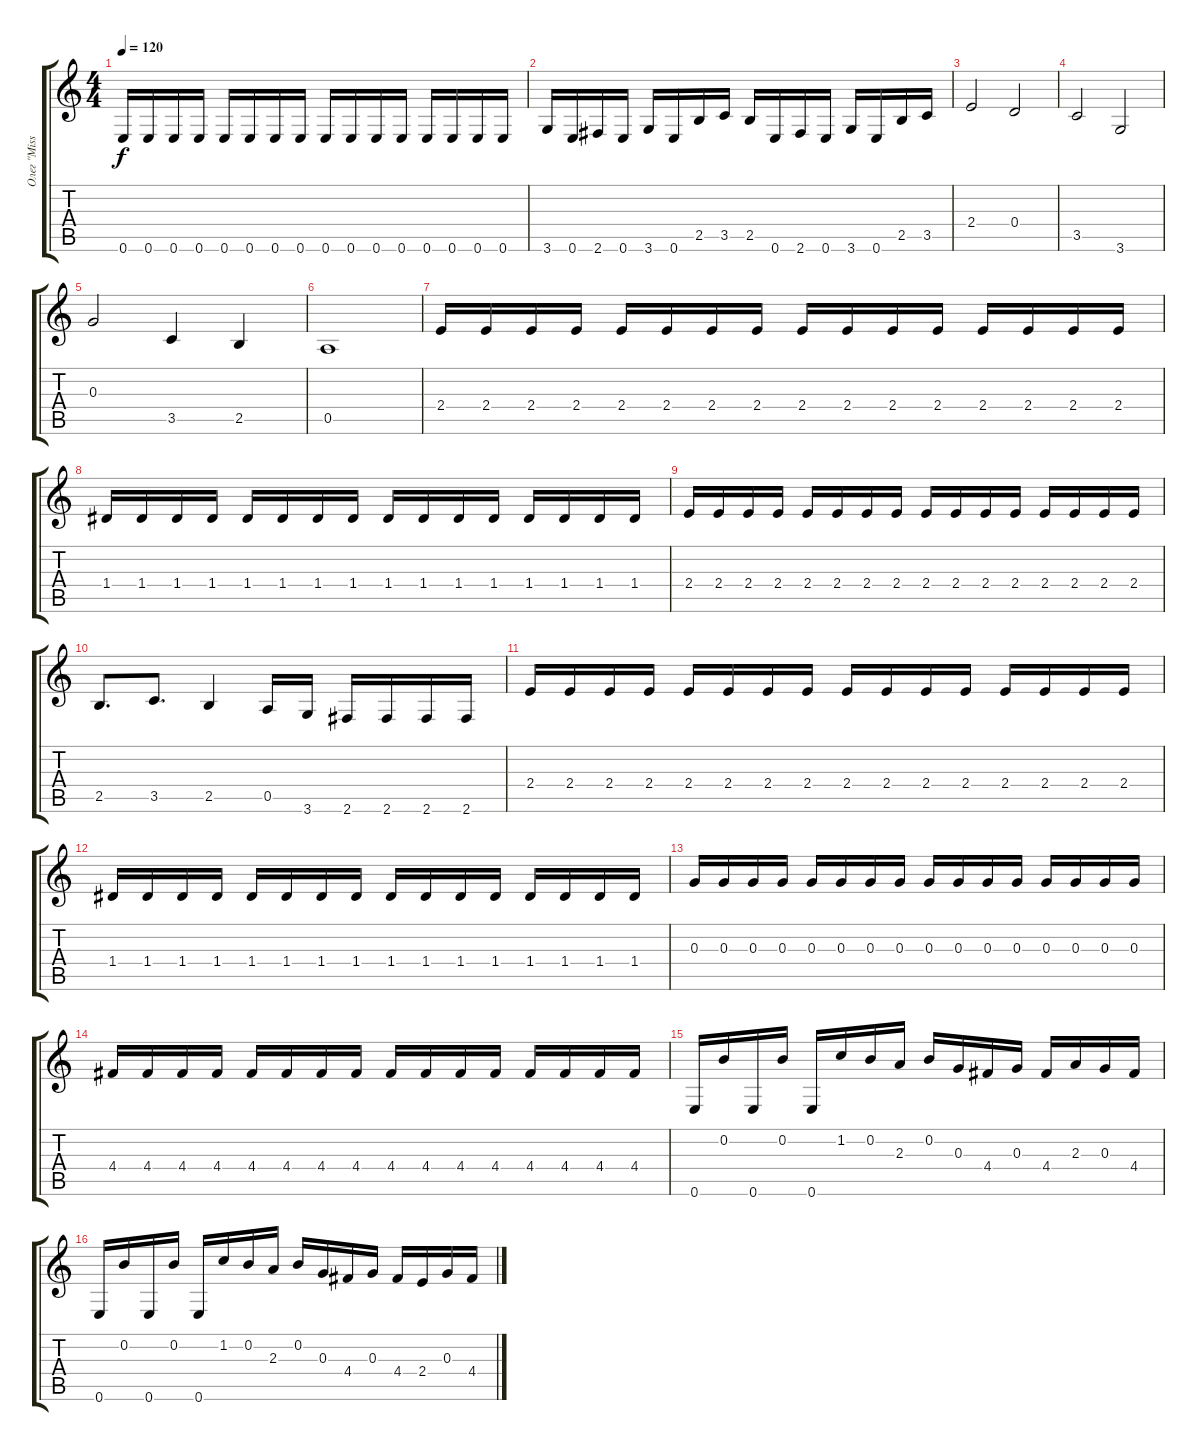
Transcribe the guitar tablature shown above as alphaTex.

\track ("Олег \"Mission\" Мишин" "Олег \"Miss") {instrument distortionguitar}
\staff {score tabs}
\tuning (E4 B3 G3 D3 A2 E2) {hide}
\ts (4 4)
\tempo 120
\clef g2
\ks c
0.6.16{dy f} 0.6.16 0.6.16 0.6.16 0.6.16 0.6.16 0.6.16 0.6.16 0.6.16 0.6.16 0.6.16 0.6.16 0.6.16 0.6.16 0.6.16 0.6.16 |
3.6.16 0.6.16 2.6.16 0.6.16 3.6.16 0.6.16 2.5.16 3.5.16 2.5.16 0.6.16 2.6.16 0.6.16 3.6.16 0.6.16 2.5.16 3.5.16 |
2.4.2 0.4.2 |
3.5.2 3.6.2 |
0.3.2 3.5.4 2.5.4 |
0.5.1 |
2.4.16 2.4.16 2.4.16 2.4.16 2.4.16 2.4.16 2.4.16 2.4.16 2.4.16 2.4.16 2.4.16 2.4.16 2.4.16 2.4.16 2.4.16 2.4.16 |
1.4.16 1.4.16 1.4.16 1.4.16 1.4.16 1.4.16 1.4.16 1.4.16 1.4.16 1.4.16 1.4.16 1.4.16 1.4.16 1.4.16 1.4.16 1.4.16 |
2.4.16 2.4.16 2.4.16 2.4.16 2.4.16 2.4.16 2.4.16 2.4.16 2.4.16 2.4.16 2.4.16 2.4.16 2.4.16 2.4.16 2.4.16 2.4.16 |
2.5.8{d} 3.5.8{d} 2.5.4 0.5.16 3.6.16 2.6.16 2.6.16 2.6.16 2.6.16 |
2.4.16 2.4.16 2.4.16 2.4.16 2.4.16 2.4.16 2.4.16 2.4.16 2.4.16 2.4.16 2.4.16 2.4.16 2.4.16 2.4.16 2.4.16 2.4.16 |
1.4.16 1.4.16 1.4.16 1.4.16 1.4.16 1.4.16 1.4.16 1.4.16 1.4.16 1.4.16 1.4.16 1.4.16 1.4.16 1.4.16 1.4.16 1.4.16 |
0.3.16 0.3.16 0.3.16 0.3.16 0.3.16 0.3.16 0.3.16 0.3.16 0.3.16 0.3.16 0.3.16 0.3.16 0.3.16 0.3.16 0.3.16 0.3.16 |
4.4.16 4.4.16 4.4.16 4.4.16 4.4.16 4.4.16 4.4.16 4.4.16 4.4.16 4.4.16 4.4.16 4.4.16 4.4.16 4.4.16 4.4.16 4.4.16 |
0.6.16 0.2.16 0.6.16 0.2.16 0.6.16 1.2.16 0.2.16 2.3.16 0.2.16 0.3.16 4.4.16 0.3.16 4.4.16 2.3.16 0.3.16 4.4.16 |
0.6.16 0.2.16 0.6.16 0.2.16 0.6.16 1.2.16 0.2.16 2.3.16 0.2.16 0.3.16 4.4.16 0.3.16 4.4.16 2.4.16 0.3.16 4.4.16
